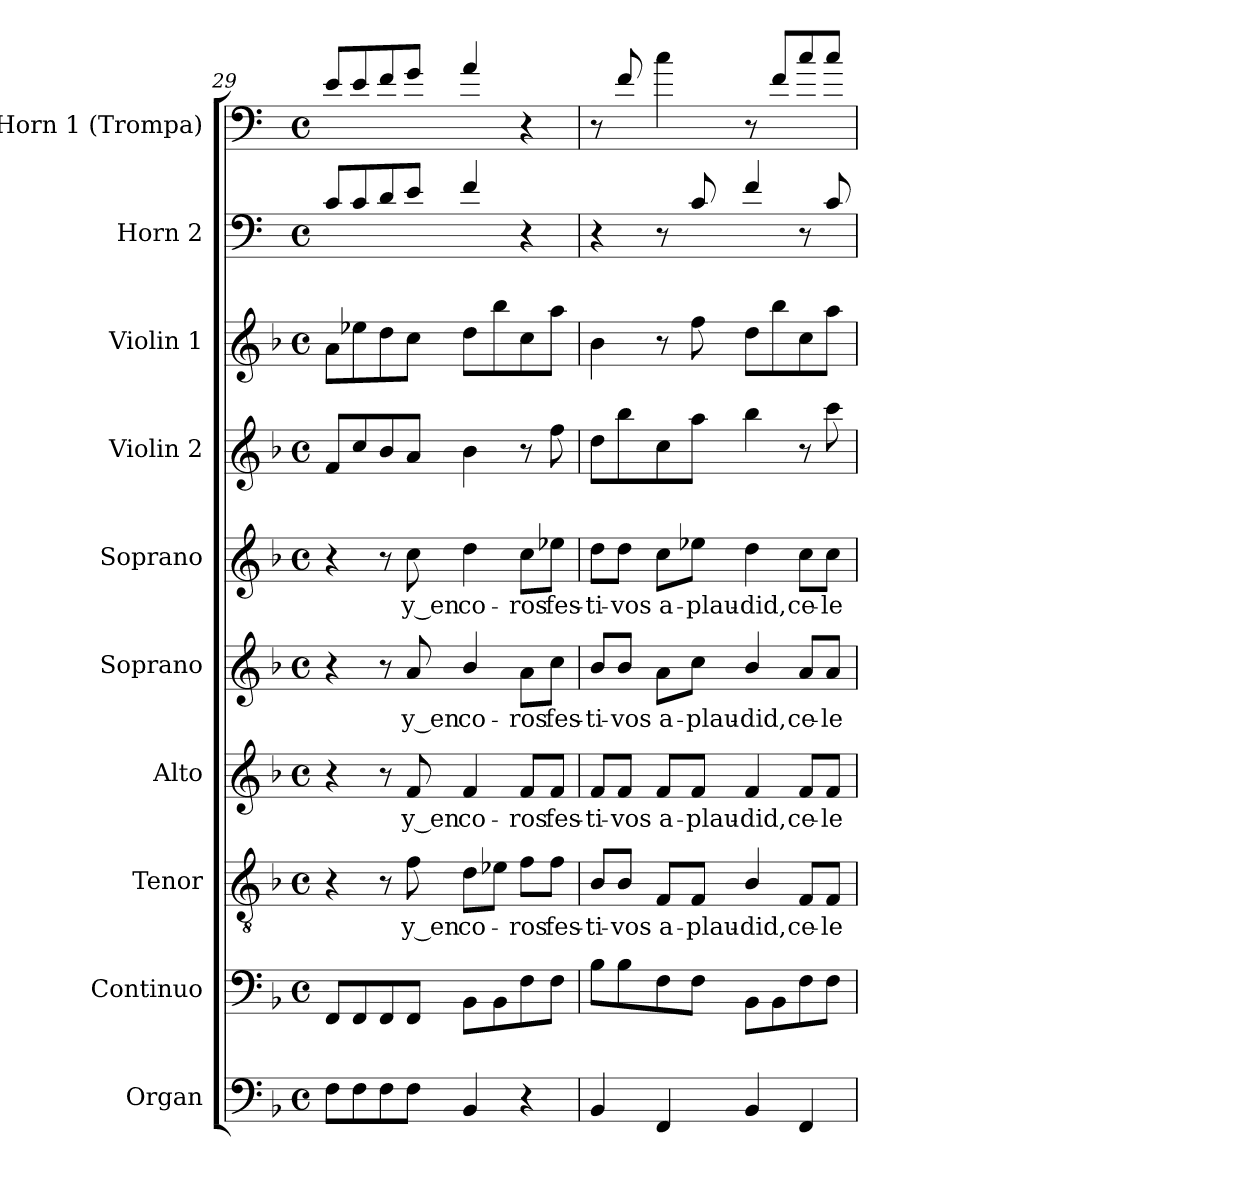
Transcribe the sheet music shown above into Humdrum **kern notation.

**kern	**kern	**kern	**text	**kern	**text	**kern	**text	**kern	**text	**kern	**kern	**kern	**kern
*part10	*part9	*part8	*part8	*part7	*part7	*part6	*part6	*part5	*part5	*part4	*part3	*part2	*part1
*staff10	*staff9	*staff8	*staff8	*staff7	*staff7	*staff6	*staff6	*staff5	*staff5	*staff4	*staff3	*staff2	*staff1
*I"Organ	*I"Continuo	*I"Tenor	*	*I"Alto	*	*I"Soprano	*	*I"Soprano	*	*I"Violin 2	*I"Violin 1	*I"Horn  2	*I"Horn  1 (Trompa)
*I'Org.	*I'Cont.	*I'T.	*	*I'A.	*	*I'S.	*	*I'S.	*	*I'Vln. 2	*I'Vln. 1	*I'Hn.	*I'Hn.
*clefF4	*clefF4	*clefGv2	*	*clefG2	*	*clefG2	*	*clefG2	*	*clefG2	*clefG2	*clefF4	*clefF4
*	*	*ITrd7c12	*	*	*	*	*	*	*	*	*	*ITrd4c7	*ITrd4c7
*k[b-]	*k[b-]	*k[b-]	*	*k[b-]	*	*k[b-]	*	*k[b-]	*	*k[b-]	*k[b-]	*k[b-]	*k[b-]
*F:	*F:	*F:	*	*F:	*	*F:	*	*F:	*	*F:	*F:	*F:	*F:
*M4/4	*M4/4	*M4/4	*	*M4/4	*	*M4/4	*	*M4/4	*	*M4/4	*M4/4	*M4/4	*M4/4
*met(c)	*met(c)	*met(c)	*	*met(c)	*	*met(c)	*	*met(c)	*	*met(c)	*met(c)	*met(c)	*met(c)
=29	=29	=29	=29	=29	=29	=29	=29	=29	=29	=29	=29	=29	=29
8Fi\L	8FFi/L	4r	.	4r	.	4r	.	4r	.	8fi/L	8ai\L	8Fi/L	8Ai/L
8Fi\	8FFi/	.	.	.	.	.	.	.	.	8cci/	8ee-Xi\	8Fi/	8Ai/
8Fi\	8FFi/	8r	.	8r	.	8r	.	8r	.	8b-i/	8ddi\	8Gi/	8B-i/
!	!	!	!LO:LY:b:color=#000000	!	!	!	!	!	!	!	!	!	!
!	!	!	!	!	!LO:LY:b:color=#000000	!	!	!	!	!	!	!	!
!	!	!	!	!	!	!	!LO:LY:b:color=#000000	!	!	!	!	!	!
!	!	!	!	!	!	!	!	!	!LO:LY:b:color=#000000	!	!	!	!
8Fi\J	8FFi/J	8Fi\	y_en	8fi/	y_en	8ai/	y_en	8cci\	y_en	8ai/J	8cci\J	8Ai/J	8ci/J
!	!	!	!LO:LY:b:color=#000000	!	!	!	!	!	!	!	!	!	!
!	!	!	!	!	!LO:LY:b:color=#000000	!	!	!	!	!	!	!	!
!	!	!	!	!	!	!	!LO:LY:b:color=#000000	!	!	!	!	!	!
!	!	!	!	!	!	!	!	!	!LO:LY:b:color=#000000	!	!	!	!
4BB-i/	8BB-i\L	8Di\L	co-	4fi/	co-	4b-i/	co-	4ddi\	co-	4b-i\	8ddi\L	4B-i/	4di/
.	8BB-i\	8E-Xi\J	.	.	.	.	.	.	.	.	8bb-i\	.	.
!	!	!	!LO:LY:b:color=#000000	!	!	!	!	!	!	!	!	!	!
!	!	!	!	!	!LO:LY:b:color=#000000	!	!	!	!	!	!	!	!
!	!	!	!	!	!	!	!LO:LY:b:color=#000000	!	!	!	!	!	!
!	!	!	!	!	!	!	!	!	!LO:LY:b:color=#000000	!	!	!	!
4r	8Fi\	8Fi\L	-ros	8fi/L	-ros	8ai\L	-ros	8cci\L	-ros	8r	8cci\	4r	4r
!	!	!	!LO:LY:b:color=#000000	!	!	!	!	!	!	!	!	!	!
!	!	!	!	!	!LO:LY:b:color=#000000	!	!	!	!	!	!	!	!
!	!	!	!	!	!	!	!LO:LY:b:color=#000000	!	!	!	!	!	!
!	!	!	!	!	!	!	!	!	!LO:LY:b:color=#000000	!	!	!	!
.	8Fi\J	8Fi\J	fes-	8fi/J	fes-	8cci\J	fes-	8ee-Xi\J	fes-	8ffi\	8aai\J	.	.
=30	=30	=30	=30	=30	=30	=30	=30	=30	=30	=30	=30	=30	=30
!	!	!	!LO:LY:b:color=#000000	!	!	!	!	!	!	!	!	!	!
!	!	!	!	!	!LO:LY:b:color=#000000	!	!	!	!	!	!	!	!
!	!	!	!	!	!	!	!LO:LY:b:color=#000000	!	!	!	!	!	!
!	!	!	!	!	!	!	!	!	!LO:LY:b:color=#000000	!	!	!	!
4BB-i/	8B-i\L	8BB-i/L	-ti-	8fi/L	-ti-	8b-i/L	-ti-	8ddi\L	-ti-	8ddi\L	4b-i\	4r	8r
!	!	!	!LO:LY:b:color=#000000	!	!	!	!	!	!	!	!	!	!
!	!	!	!	!	!LO:LY:b:color=#000000	!	!	!	!	!	!	!	!
!	!	!	!	!	!	!	!LO:LY:b:color=#000000	!	!	!	!	!	!
!	!	!	!	!	!	!	!	!	!LO:LY:b:color=#000000	!	!	!	!
.	8B-i\	8BB-i/J	-vos	8fi/J	-vos	8b-i/J	-vos	8ddi\J	-vos	8bb-i\	.	.	8B-i/
!	!	!	!LO:LY:b:color=#000000	!	!	!	!	!	!	!	!	!	!
!	!	!	!	!	!LO:LY:b:color=#000000	!	!	!	!	!	!	!	!
!	!	!	!	!	!	!	!LO:LY:b:color=#000000	!	!	!	!	!	!
!	!	!	!	!	!	!	!	!	!LO:LY:b:color=#000000	!	!	!	!
4FFi/	8Fi\	8FFi/L	a-	8fi/L	a-	8ai\L	a-	8cci\L	a-	8cci\	8r	8r	4fi\
!	!	!	!LO:LY:b:color=#000000	!	!	!	!	!	!	!	!	!	!
!	!	!	!	!	!LO:LY:b:color=#000000	!	!	!	!	!	!	!	!
!	!	!	!	!	!	!	!LO:LY:b:color=#000000	!	!	!	!	!	!
!	!	!	!	!	!	!	!	!	!LO:LY:b:color=#000000	!	!	!	!
.	8Fi\J	8FFi/J	-plau-	8fi/J	-plau-	8cci\J	-plau-	8ee-Xi\J	-plau-	8aai\J	8ffi\	8Fi/	.
!	!	!	!LO:LY:b:color=#000000	!	!	!	!	!	!	!	!	!	!
!	!	!	!	!	!LO:LY:b:color=#000000	!	!	!	!	!	!	!	!
!	!	!	!	!	!	!	!LO:LY:b:color=#000000	!	!	!	!	!	!
!	!	!	!	!	!	!	!	!	!LO:LY:b:color=#000000	!	!	!	!
4BB-i/	8BB-i\L	4BB-i/	-did,	4fi/	-did,	4b-i/	-did,	4ddi\	-did,	4bb-i\	8ddi\L	4B-i/	8r
.	8BB-i\	.	.	.	.	.	.	.	.	.	8bb-i\	.	8B-i/L
!	!	!	!LO:LY:b:color=#000000	!	!	!	!	!	!	!	!	!	!
!	!	!	!	!	!LO:LY:b:color=#000000	!	!	!	!	!	!	!	!
!	!	!	!	!	!	!	!LO:LY:b:color=#000000	!	!	!	!	!	!
!	!	!	!	!	!	!	!	!	!LO:LY:b:color=#000000	!	!	!	!
4FFi/	8Fi\	8FFi/L	ce-	8fi/L	ce-	8ai/L	ce-	8cci\L	ce-	8r	8cci\	8r	8fi/
!	!	!	!LO:LY:b:color=#000000	!	!	!	!	!	!	!	!	!	!
!	!	!	!	!	!LO:LY:b:color=#000000	!	!	!	!	!	!	!	!
!	!	!	!	!	!	!	!LO:LY:b:color=#000000	!	!	!	!	!	!
!	!	!	!	!	!	!	!	!	!LO:LY:b:color=#000000	!	!	!	!
.	8Fi\J	8FFi/J	-le-	8fi/J	-le-	8ai/J	-le-	8cci\J	-le-	8ccci\	8aai\J	8Fi/	8fi/J
=	=	=	=	=	=	=	=	=	=	=	=	=	=
*-	*-	*-	*-	*-	*-	*-	*-	*-	*-	*-	*-	*-	*-
